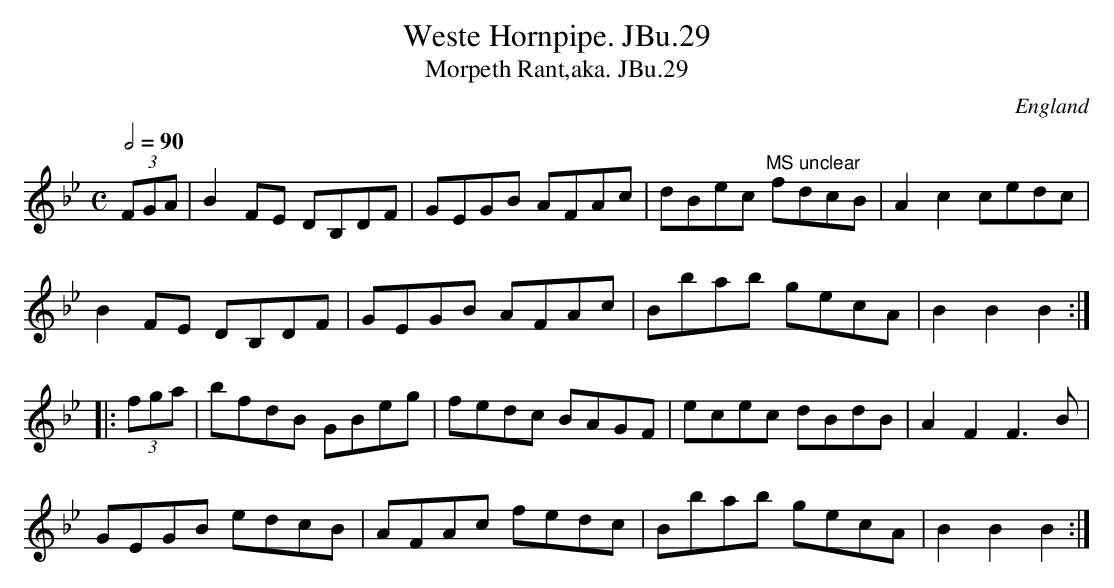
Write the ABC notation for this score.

X:1
T:Weste Hornpipe. JBu.29
T:Morpeth Rant,aka. JBu.29
O:England
M:C
L:1/8
Q:1/2=90
K:Bb major
(3FGA|B2FE DB,DF|GEGB AFAc|dBec "MS unclear"fdcB|A2c2cedc|
B2FE DB,DF|GEGB AFAc|Bbab gecA|B2B2B2:|
|:(3fga|bfdB GBeg|fedc BAGF|ecec dBdB|A2F2F3B|
GEGB edcB|AFAc fedc|Bbab gecA|B2B2B2:|
